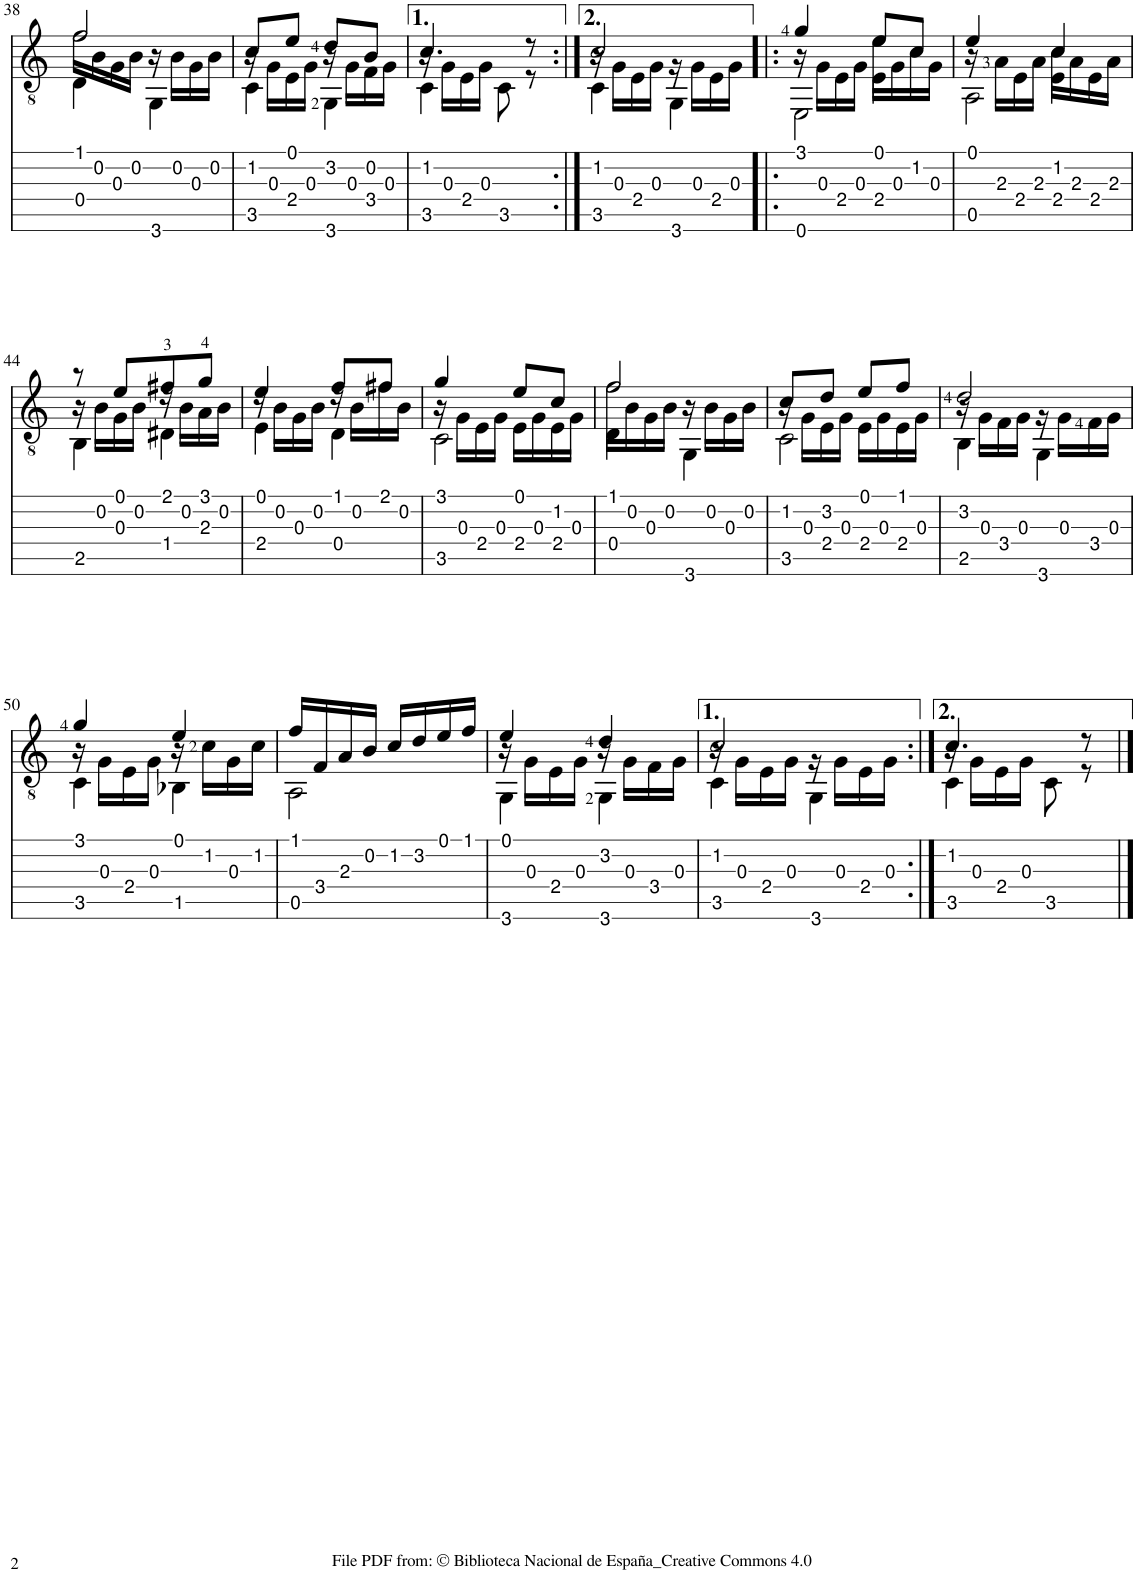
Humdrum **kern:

**kern	**kern
*part1	*part1
*staff2	*staff1
*I"Guitar	*
*I'Guit.	*
!!LO:PB:g=z
*	*clefGv2
*k[]	*k[]
*M2/4	*M2/4
=38	=38
*^	*^
*	*^	*	*
!	!	!	!	!LO:N:head=open
*	*	*	*	*^
2f	16fLL	4D	2f/	16f\LL	4D\
.	16BJ	.	.	16B\	.
.	16GL	.	.	16G\	.
.	16BJJ	.	.	16B\JJ	.
.	16r	4GG	.	16r	4GG\
.	16BLL	.	.	16B\LL	.
.	16G	.	.	16G\	.
.	16BJJ	.	.	16B\JJ	.
=39	=39	=39	=39	=39	=39
8cL	16r	4C	8c/L	16r	4C\
.	16GLL	.	.	16G\LL	.
8eJ	16E	.	8e/J	16E\	.
.	16GJJ	.	.	16G\JJ	.
8dL	16r	4GG	8d/L	16r	4GG\
.	16GLL	.	.	16G\LL	.
8BJ	16F	.	8B/J	16F\	.
.	16GJJ	.	.	16G\JJ	.
=40	=40	=40	=40	=40	=40
4.c	16r	4C	4.c/	16r	4C\
.	16GLL	.	.	16G\LL	.
.	16E	.	.	16E\	.
.	16GJJ	.	.	16G\JJ	.
.	4ryy	8C	.	4ryy	8C\
8r	.	8r	8r	.	8r
=41:|!	=41:|!	=41:|!	=41:|!	=41:|!	=41:|!
2c	16r	4C	2c/	16r	4C\
.	16GLL	.	.	16G\LL	.
.	16E	.	.	16E\	.
.	16GJJ	.	.	16G\JJ	.
.	16r	4GG	.	16r	4GG\
.	16GLL	.	.	16G\LL	.
.	16E	.	.	16E\	.
.	16GJJ	.	.	16G\JJ	.
=42!|:	=42!|:	=42!|:	=42!|:	=42!|:	=42!|:
*	*	*^	*	*	*^
4g	16r	2EE	4ryy	4g/	16r	2EE\	4ryy
.	16GLL	.	.	.	16G\LL	.	.
.	16E	.	.	.	16E\	.	.
.	16GJJ	.	.	.	16G\JJ	.	.
8eL	16eLL	.	4E	8e/L	16e\LL	.	4E\
.	16GJ	.	.	.	16G\	.	.
8cJ	16cL	.	.	8c/J	16c\	.	.
.	16GJJ	.	.	.	16G\JJ	.	.
=43	=43	=43	=43	=43	=43	=43	=43
4e	16r	4ryy	2AA	4e/	16r	4ryy	2AA\
.	16ALL	.	.	.	16A\LL	.	.
.	16E	.	.	.	16E\	.	.
.	16AJJ	.	.	.	16A\JJ	.	.
4c	16cLL	4E	.	4c/	16c\LL	4E\	.
.	16AJ	.	.	.	16A\	.	.
.	16EL	.	.	.	16E\	.	.
.	16AJJ	.	.	.	16A\JJ	.	.
*	*	*v	*v	*	*	*	*
*	*	*	*	*	*v	*v
!!LO:LB:g=z
=44	=44	=44	=44	=44	=44
8r	16r	4BB	8r	16r	4BB\
.	16BLL	.	.	16B\LL	.
8e	16G	.	8e/L	16G\	.
.	16BJJ	.	.	16B\JJ	.
8f#L	16r	4D#	8f#X/	16r	4D#X\
.	16BLL	.	.	16B\LL	.
8gJ	16A	.	8g/J	16A\	.
.	16BJJ	.	.	16B\JJ	.
=45	=45	=45	=45	=45	=45
4e	16r	4E	4e/	16r	4E\
.	16BLL	.	.	16B\LL	.
.	16G	.	.	16G\	.
.	16BJJ	.	.	16B\JJ	.
8fL	16r	4D	8f/L	16r	4D\
.	16BLL	.	.	16B\LL	.
8f#J	16f#	.	8f#X/J	16f#\	.
.	16BJJ	.	.	16B\JJ	.
=46	=46	=46	=46	=46	=46
4g	16r	2C	4g/	16r	2C\
.	16GLL	.	.	16G\LL	.
.	16E	.	.	16E\	.
.	16GJJ	.	.	16G\JJ	.
8eL	16ELL	.	8e/L	16E\LL	.
.	16GJ	.	.	16G\	.
8cJ	16EL	.	8c/J	16E\	.
.	16GJJ	.	.	16G\JJ	.
=47	=47	=47	=47	=47	=47
!	!	!	!	!LO:N:head=open	!
2f	16fLL	4D	2f/	16f\LL	4D\
.	16BJ	.	.	16B\	.
.	16GL	.	.	16G\	.
.	16BJJ	.	.	16B\JJ	.
.	16r	4GG	.	16r	4GG\
.	16BLL	.	.	16B\LL	.
.	16G	.	.	16G\	.
.	16BJJ	.	.	16B\JJ	.
=48	=48	=48	=48	=48	=48
8cL	16r	2C	8c/L	16r	2C\
.	16GLL	.	.	16G\LL	.
8dJ	16E	.	8d/J	16E\	.
.	16GJJ	.	.	16G\JJ	.
8eL	16ELL	.	8e/L	16E\LL	.
.	16GJ	.	.	16G\	.
8fJ	16EL	.	8f/J	16E\	.
.	16GJJ	.	.	16G\JJ	.
=49	=49	=49	=49	=49	=49
2d	16r	4BB	2d/	16r	4BB\
.	16GLL	.	.	16G\LL	.
.	16F	.	.	16F\	.
.	16GJJ	.	.	16G\JJ	.
.	16r	4GG	.	16r	4GG\
.	16GLL	.	.	16G\LL	.
.	16F	.	.	16F\	.
.	16GJJ	.	.	16G\JJ	.
!!LO:LB:g=z	!!	!!
=50	=50	=50	=50	=50	=50
4g	16r	4C	4g/	16r	4C\
.	16GLL	.	.	16G\LL	.
.	16E	.	.	16E\	.
.	16GJJ	.	.	16G\JJ	.
4e	16r	4BB-	4e/	16r	4BB-X\
.	16cLL	.	.	16c\LL	.
.	16G	.	.	16G\	.
.	16cJJ	.	.	16c\JJ	.
*	*v	*v	*	*	*
*	*	*	*v	*v
=51	=51	=51	=51
16fLL	2AA	16f/LL	2AA\
16FJ	.	16F/	.
16AL	.	16A/	.
16BJJ	.	16B/JJ	.
16cLL	.	16c/LL	.
16dJ	.	16d/	.
16eL	.	16e/	.
16fJJ	.	16f/JJ	.
=52	=52	=52	=52
*	*^	*	*^
4e	16r	4GG	4e/	16r	4GG\
.	16GLL	.	.	16G\LL	.
.	16E	.	.	16E\	.
.	16GJJ	.	.	16G\JJ	.
4d	16r	4GG	4d/	16r	4GG\
.	16GLL	.	.	16G\LL	.
.	16F	.	.	16F\	.
.	16GJJ	.	.	16G\JJ	.
=53	=53	=53	=53	=53	=53
2c	16r	4C	2c/	16r	4C\
.	16GLL	.	.	16G\LL	.
.	16E	.	.	16E\	.
.	16GJJ	.	.	16G\JJ	.
.	16r	4GG	.	16r	4GG\
.	16GLL	.	.	16G\LL	.
.	16E	.	.	16E\	.
.	16GJJ	.	.	16G\JJ	.
=54:|!	=54:|!	=54:|!	=54:|!	=54:|!	=54:|!
4.c	16r	4C	4.c/	16r	4C\
.	16GLL	.	.	16G\LL	.
.	16E	.	.	16E\	.
.	16GJJ	.	.	16G\JJ	.
.	8C	4ryy	.	8C\	4ryy
8r	8r	.	8r	8r	.
*v	*v	*v	*	*	*
*	*v	*v	*v
==	==
*-	*-
